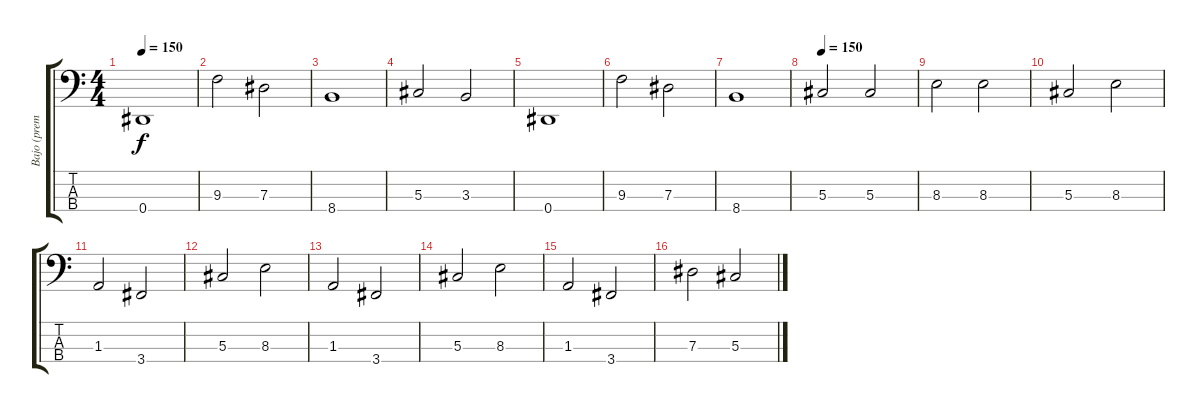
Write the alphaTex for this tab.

\track ("Bajo (premio)" "Bajo (prem") {instrument electricbasspick}
\staff {score tabs}
\tuning (Gb2 Db2 Ab1 Eb1) {hide}
\ts (4 4)
\tempo 150
\clef f4
\ks c
0.4.1{dy f} |
9.3.2 7.3.2 |
8.4.1 |
5.3.2 3.3.2 |
0.4.1 |
9.3.2 7.3.2 |
8.4.1 |
\tempo 150
5.3.2 5.3.2 |
8.3.2 8.3.2 |
5.3.2 8.3.2 |
1.3.2 3.4.2 |
5.3.2 8.3.2 |
1.3.2 3.4.2 |
5.3.2 8.3.2 |
1.3.2 3.4.2 |
7.3.2 5.3.2
